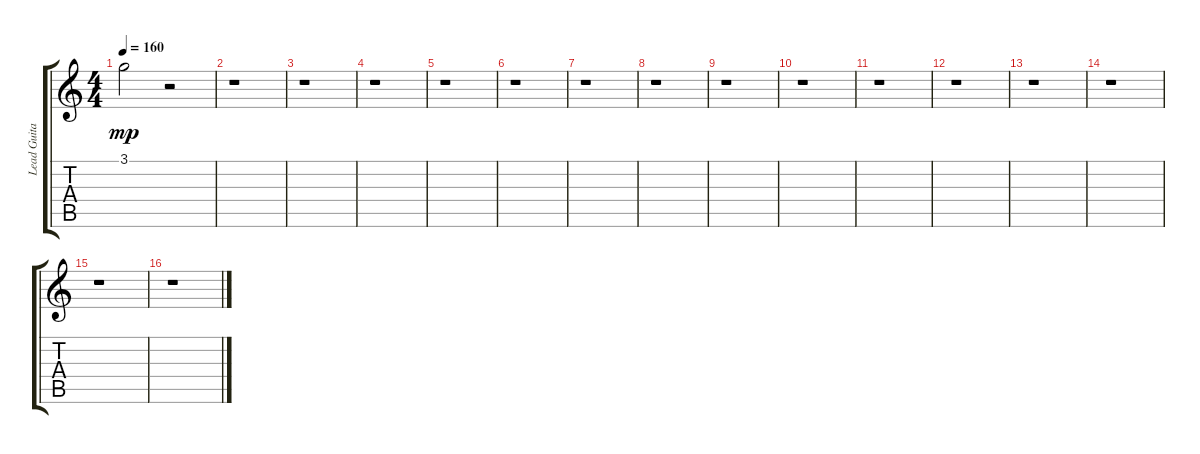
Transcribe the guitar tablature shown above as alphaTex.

\track ("Lead Guitar" "Lead Guita") {instrument overdrivenguitar}
\staff {score tabs}
\tuning (E4 B3 G3 D3 A2 E2) {hide}
\ts (4 4)
\tempo 160
\clef g2
\ks c
3.1.2{dy mp} r.2 |
r.1 |
r.1 |
r.1 |
r.1 |
r.1 |
r.1 |
r.1 |
r.1 |
r.1 |
r.1 |
r.1 |
r.1 |
r.1 |
r.1 |
r.1
